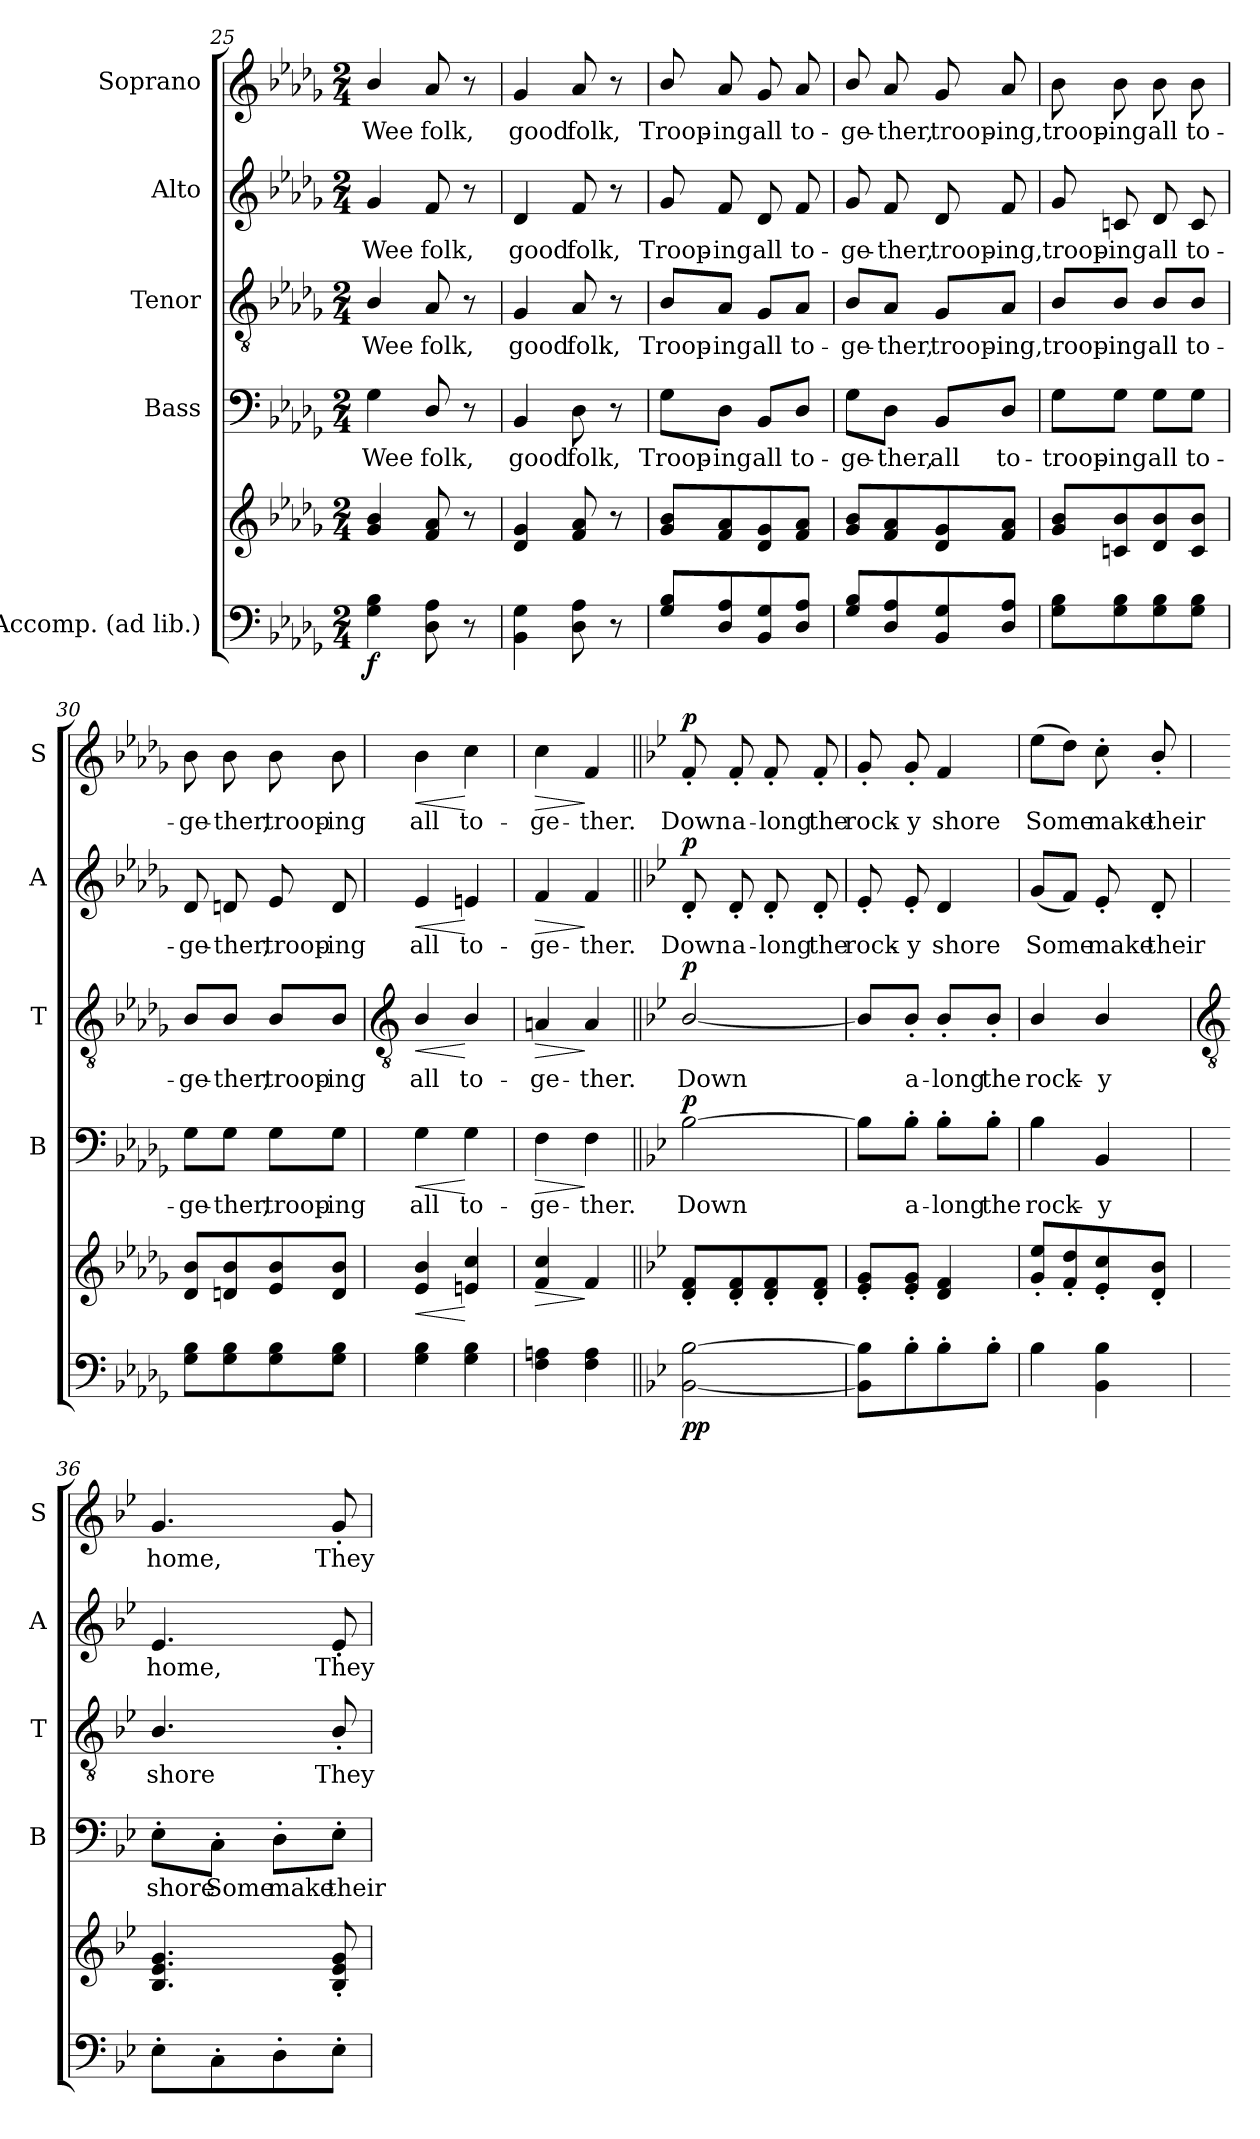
**kern	**kern	**dynam	**kern	**text	**dynam	**kern	**text	**dynam	**kern	**text	**dynam	**kern	**text	**dynam
*part5	*part5	*part5	*part4	*part4	*part4	*part3	*part3	*part3	*part2	*part2	*part2	*part1	*part1	*part1
*staff6	*staff5	*staff5/6	*staff4	*staff4	*staff4	*staff3	*staff3	*staff3	*staff2	*staff2	*staff2	*staff1	*staff1	*staff1
*I"Accomp. (ad lib.)	*	*	*I"Bass	*	*	*I"Tenor	*	*	*I"Alto	*	*	*I"Soprano	*	*
*	*	*	*I'B	*	*	*I'T	*	*	*I'A	*	*	*I'S	*	*
!!LO:LB:g=z
*clefF4	*clefG2	*	*clefF4	*	*	*clefGv2	*	*	*clefG2	*	*	*clefG2	*	*
*k[b-e-a-d-g-]	*k[b-e-a-d-g-]	*	*k[b-e-a-d-g-]	*	*	*k[b-e-a-d-g-]	*	*	*k[b-e-a-d-g-]	*	*	*k[b-e-a-d-g-]	*	*
*D-:	*D-:	*	*D-:	*	*	*D-:	*	*	*D-:	*	*	*D-:	*	*
*M2/4	*M2/4	*	*M2/4	*	*	*M2/4	*	*	*M2/4	*	*	*M2/4	*	*
=25	=25	=25	=25	=25	=25	=25	=25	=25	=25	=25	=25	=25	=25	=25
!	!	!LO:DY:b=2	!	!LO:LY:b	!	!	!LO:LY:b	!	!	!LO:LY:b	!	!	!LO:LY:b	!
4G- 4B-	4g-/ 4b-/	f	4G-	Wee	.	4B-/	Wee	.	4g-	Wee	.	4b-/	Wee	.
!	!	!	!	!LO:LY:b	!	!	!LO:LY:b	!	!	!LO:LY:b	!	!	!LO:LY:b	!
8D-\ 8A-\	8f 8a-	.	8D-/	folk,	.	8A-	folk,	.	8f	folk,	.	8a-	folk,	.
8r	8r	.	8r	.	.	8r	.	.	8r	.	.	8r	.	.
=26	=26	=26	=26	=26	=26	=26	=26	=26	=26	=26	=26	=26	=26	=26
!	!	!	!	!LO:LY:b	!	!	!LO:LY:b	!	!	!LO:LY:b	!	!	!LO:LY:b	!
4BB- 4G-	4d- 4g-	.	4BB-	good	.	4G-	good	.	4d-	good	.	4g-	good	.
!	!	!	!	!LO:LY:b	!	!	!LO:LY:b	!	!	!LO:LY:b	!	!	!LO:LY:b	!
8D- 8A-	8f 8a-	.	8D-	folk,	.	8A-	folk,	.	8f	folk,	.	8a-	folk,	.
8r	8r	.	8r	.	.	8r	.	.	8r	.	.	8r	.	.
=27	=27	=27	=27	=27	=27	=27	=27	=27	=27	=27	=27	=27	=27	=27
!	!	!	!	!LO:LY:b	!	!	!LO:LY:b	!	!	!LO:LY:b	!	!	!LO:LY:b	!
8G- 8B-L	8g-/ 8b-/L	.	8G-\L	Troop-	.	8B-/L	Troop-	.	8g-	Troop-	.	8b-/	Troop-	.
!	!	!	!	!LO:LY:b	!	!	!LO:LY:b	!	!	!LO:LY:b	!	!	!LO:LY:b	!
8D-/ 8A-/	8f 8a-	.	8D-\J	-ing	.	8A-/J	-ing	.	8f	-ing	.	8a-	-ing	.
!	!	!	!	!LO:LY:b	!	!	!LO:LY:b	!	!	!LO:LY:b	!	!	!LO:LY:b	!
8BB- 8G-	8d- 8g-	.	8BB-/L	all	.	8G-/L	all	.	8d-	all	.	8g-	all	.
!	!	!	!	!LO:LY:b	!	!	!LO:LY:b	!	!	!LO:LY:b	!	!	!LO:LY:b	!
8D- 8A-J	8f 8a-J	.	8D-/J	to-	.	8A-/J	to-	.	8f	to-	.	8a-	to-	.
=28	=28	=28	=28	=28	=28	=28	=28	=28	=28	=28	=28	=28	=28	=28
!	!	!	!	!LO:LY:b	!	!	!LO:LY:b	!	!	!LO:LY:b	!	!	!LO:LY:b	!
8G- 8B-L	8g-/ 8b-/L	.	8G-\L	-ge-	.	8B-/L	-ge-	.	8g-	-ge-	.	8b-/	-ge-	.
!	!	!	!	!LO:LY:b	!	!	!LO:LY:b	!	!	!LO:LY:b	!	!	!LO:LY:b	!
8D-/ 8A-/	8f 8a-	.	8D-\J	-ther,	.	8A-/J	-ther,	.	8f	-ther,	.	8a-	-ther,	.
!	!	!	!	!LO:LY:b	!	!	!LO:LY:b	!	!	!LO:LY:b	!	!	!LO:LY:b	!
8BB- 8G-	8d- 8g-	.	8BB-/L	all	.	8G-/L	troop-	.	8d-	troop-	.	8g-	troop-	.
!	!	!	!	!LO:LY:b	!	!	!LO:LY:b	!	!	!LO:LY:b	!	!	!LO:LY:b	!
8D- 8A-J	8f 8a-J	.	8D-/J	to-	.	8A-/J	-ing,	.	8f	-ing,	.	8a-	-ing,	.
=29	=29	=29	=29	=29	=29	=29	=29	=29	=29	=29	=29	=29	=29	=29
!	!	!	!	!LO:LY:b	!	!	!LO:LY:b	!	!	!LO:LY:b	!	!	!LO:LY:b	!
8G-\ 8B-\L	8g- 8b-L	.	8G-\L	-troop-	.	8B-/L	troop-	.	8g-	troop-	.	8b-	troop-	.
!	!	!	!	!LO:LY:b	!	!	!LO:LY:b	!	!	!LO:LY:b	!	!	!LO:LY:b	!
8G-\ 8B-\	8cn 8b-	.	8G-\J	-ing	.	8B-/J	-ing	.	8cn	-ing	.	8b-	-ing	.
!	!	!	!	!LO:LY:b	!	!	!LO:LY:b	!	!	!LO:LY:b	!	!	!LO:LY:b	!
8G-\ 8B-\	8d- 8b-	.	8G-\L	all	.	8B-/L	all	.	8d-	all	.	8b-	all	.
!	!	!	!	!LO:LY:b	!	!	!LO:LY:b	!	!	!LO:LY:b	!	!	!LO:LY:b	!
8G-\ 8B-\J	8c 8b-J	.	8G-\J	to-	.	8B-/J	to-	.	8c	to-	.	8b-	to-	.
=30	=30	=30	=30	=30	=30	=30	=30	=30	=30	=30	=30	=30	=30	=30
!	!	!	!	!LO:LY:b	!	!	!LO:LY:b	!	!	!LO:LY:b	!	!	!LO:LY:b	!
8G-\ 8B-\L	8d- 8b-L	.	8G-\L	-ge-	.	8B-/L	-ge-	.	8d-	-ge-	.	8b-	-ge-	.
!	!	!	!	!LO:LY:b	!	!	!LO:LY:b	!	!	!LO:LY:b	!	!	!LO:LY:b	!
8G-\ 8B-\	8dn 8b-	.	8G-\J	-ther,	.	8B-/J	-ther,	.	8dn	-ther,	.	8b-	-ther,	.
!	!	!	!	!LO:LY:b	!	!	!LO:LY:b	!	!	!LO:LY:b	!	!	!LO:LY:b	!
8G-\ 8B-\	8e- 8b-	.	8G-\L	troop-	.	8B-/L	troop-	.	8e-	troop-	.	8b-	troop-	.
!	!	!	!	!LO:LY:b	!	!	!LO:LY:b	!	!	!LO:LY:b	!	!	!LO:LY:b	!
8G-\ 8B-\J	8d 8b-J	.	8G-\J	-ing	.	8B-/J	-ing	.	8d	-ing	.	8b-	-ing	.
!!LO:LB:g=z
=31	=31	=31	=31	=31	=31	=31	=31	=31	=31	=31	=31	=31	=31	=31
*	*	*	*	*	*	*clefGv2	*	*	*	*	*	*	*	*
!	!	!LO:HP:b	!	!LO:LY:b	!LO:HP:b	!	!LO:LY:b	!LO:HP:b	!	!LO:LY:b	!LO:HP:b	!	!LO:LY:b	!LO:HP:b
4G-\ 4B-\	4e- 4b-	<	4G-\	all	<	4B-/	all	<	4e-	all	<	4b-	all	<
!	!	!	!	!LO:LY:b	!	!	!LO:LY:b	!	!	!LO:LY:b	!	!	!LO:LY:b	!
4G-\ 4B-\	4en 4cc	[	4G-\	to-	[	4B-/	to-	[	4en	to-	[	4cc	to-	[
=32	=32	=32	=32	=32	=32	=32	=32	=32	=32	=32	=32	=32	=32	=32
!	!	!LO:HP:b	!	!LO:LY:b	!LO:HP:b	!	!LO:LY:b	!LO:HP:b	!	!LO:LY:b	!LO:HP:b	!	!LO:LY:b	!LO:HP:b
4F 4An	4f 4cc	>	4F	-ge-	>	4An	-ge-	>	4f	-ge-	>	4cc	-ge-	>
!	!	!	!	!LO:LY:b	!	!	!LO:LY:b	!	!	!LO:LY:b	!	!	!LO:LY:b	!
4F 4A	4f	]	4F	-ther.	]	4A	-ther.	]	4f	-ther.	]	4f	-ther.	]
=33||	=33||	=33||	=33||	=33||	=33||	=33||	=33||	=33||	=33||	=33||	=33||	=33||	=33||	=33||
*k[b-e-]	*k[b-e-]	*	*k[b-e-]	*	*	*k[b-e-]	*	*	*k[b-e-]	*	*	*k[b-e-]	*	*
*B-:	*B-:	*	*B-:	*	*	*B-:	*	*	*B-:	*	*	*B-:	*	*
!	!	!LO:DY:b=2	!	!LO:LY:b	!	!	!LO:LY:b	!	!	!LO:LY:b	!	!	!LO:LY:b	!
!	!	!LO:DY:n=1:b	!	!	!LO:DY:b	!	!	!LO:DY:b	!	!	!LO:DY:b	!	!	!LO:DY:b
[2BB- [2B-	8d/' 8f/'L	p p	[2B-	Down	p	[2B-/	Down	p	8d'	Down	p	8f'/	Down	p
!	!	!	!	!	!	!	!	!	!	!LO:LY:b	!	!	!LO:LY:b	!
.	8d' 8f'	.	.	.	.	.	.	.	8d'	a-	.	8f'	a-	.
!	!	!	!	!	!	!	!	!	!	!LO:LY:b	!	!	!LO:LY:b	!
.	8d' 8f'	.	.	.	.	.	.	.	8d'	-long	.	8f'	-long	.
!	!	!	!	!	!	!	!	!	!	!LO:LY:b	!	!	!LO:LY:b	!
.	8d' 8f'J	.	.	.	.	.	.	.	8d'	the	.	8f'	the	.
=34	=34	=34	=34	=34	=34	=34	=34	=34	=34	=34	=34	=34	=34	=34
!	!	!	!	!	!	!	!	!	!	!LO:LY:b	!	!	!LO:LY:b	!
8BB-] 8B-]L	8e-' 8g'L	.	8B-\L]	.	.	8B-/L]	.	.	8e-'	rock-	.	8g'	rock-	.
!	!	!	!	!LO:LY:b	!	!	!LO:LY:b	!	!	!LO:LY:b	!	!	!LO:LY:b	!
8B-'	8e-' 8g'J	.	8B-'\J	a-	.	8B-'/J	a-	.	8e-'	-y	.	8g'	-y	.
!	!	!	!	!LO:LY:b	!	!	!LO:LY:b	!	!	!LO:LY:b	!	!	!LO:LY:b	!
8B-'	4d 4f	.	8B-'\L	-long	.	8B-'/L	-long	.	4d	shore	.	4f	shore	.
!	!	!	!	!LO:LY:b	!	!	!LO:LY:b	!	!	!	!	!	!	!
8B-'J	.	.	8B-'\J	the	.	8B-'/J	the	.	.	.	.	.	.	.
=35	=35	=35	=35	=35	=35	=35	=35	=35	=35	=35	=35	=35	=35	=35
!	!	!	!	!LO:LY:b	!	!	!LO:LY:b	!	!	!LO:LY:b	!	!	!LO:LY:b	!
4B-	8g' 8ee-'L	.	4B-	rock-	.	4B-/	rock-	.	(<8gL	Some	.	(>8ee-L	Some	.
.	8f' 8dd'	.	.	.	.	.	.	.	8fJ)	.	.	8ddJ)	.	.
!	!	!	!	!LO:LY:b	!	!	!LO:LY:b	!	!	!LO:LY:b	!	!	!LO:LY:b	!
4BB- 4B-	8e-' 8cc'	.	4BB-	-y	.	4B-/	-y	.	8e-'	make	.	8cc'	make	.
!	!	!	!	!	!	!	!	!	!	!LO:LY:b	!	!	!LO:LY:b	!
.	8d/' 8b-/'J	.	.	.	.	.	.	.	8d'	their	.	8b-'/	their	.
!!LO:LB:g=z
=36	=36	=36	=36	=36	=36	=36	=36	=36	=36	=36	=36	=36	=36	=36
*	*	*	*	*	*	*clefGv2	*	*	*	*	*	*	*	*
!	!	!	!	!LO:LY:b	!	!	!LO:LY:b	!	!	!LO:LY:b	!	!	!LO:LY:b	!
8E-'L	4.B- 4.e- 4.g	.	8E-'\L	shore	.	4.B-/	shore	.	4.e-	home,	.	4.g	home,	.
!	!	!	!	!LO:LY:b	!	!	!	!	!	!	!	!	!	!
8C'	.	.	8C'\J	Some	.	.	.	.	.	.	.	.	.	.
!	!	!	!	!LO:LY:b	!	!	!	!	!	!	!	!	!	!
8D'	.	.	8D'\L	make	.	.	.	.	.	.	.	.	.	.
!	!	!	!	!LO:LY:b	!	!	!LO:LY:b	!	!	!LO:LY:b	!	!	!LO:LY:b	!
8E-'J	8B-' 8e-' 8g'	.	8E-'\J	their	.	8B-'/	They	.	8e-'	They	.	8g'	They	.
=	=	=	=	=	=	=	=	=	=	=	=	=	=	=
*-	*-	*-	*-	*-	*-	*-	*-	*-	*-	*-	*-	*-	*-	*-
